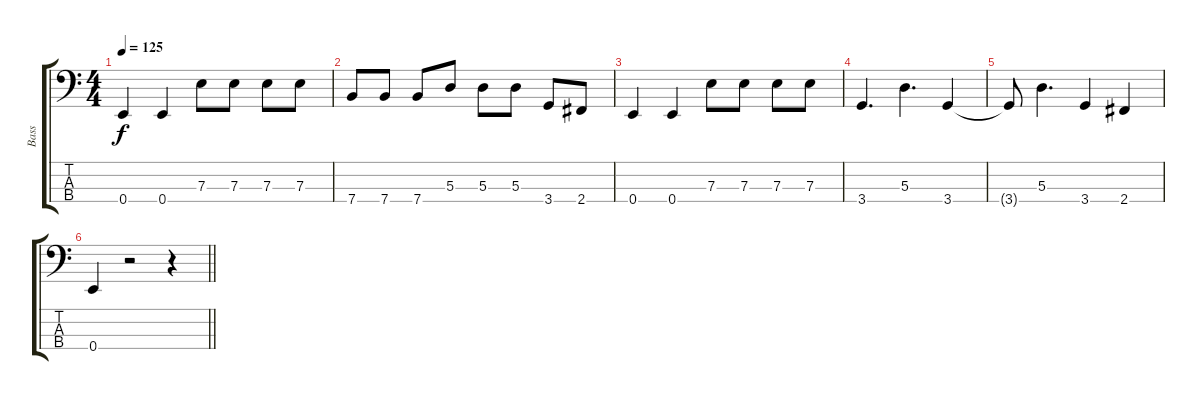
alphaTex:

\track ("Bass" "Bass") {instrument electricbassfinger}
\staff {score tabs}
\tuning (G2 D2 A1 E1) {hide}
\ts (4 4)
\tempo 125
\clef f4
\ks c
0.4.4{dy f} 0.4.4 7.3.8 7.3.8 7.3.8 7.3.8 |
7.4.8 7.4.8 7.4.8 5.3.8 5.3.8 5.3.8 3.4.8 2.4.8 |
0.4.4 0.4.4 7.3.8 7.3.8 7.3.8 7.3.8 |
3.4.4{d} 5.3.4{d} 3.4.4 |
3.4{t}.8 5.3.4{d} 3.4.4 2.4.4 |
\barLineRight lightlight
0.4.4 r.2 r.4
